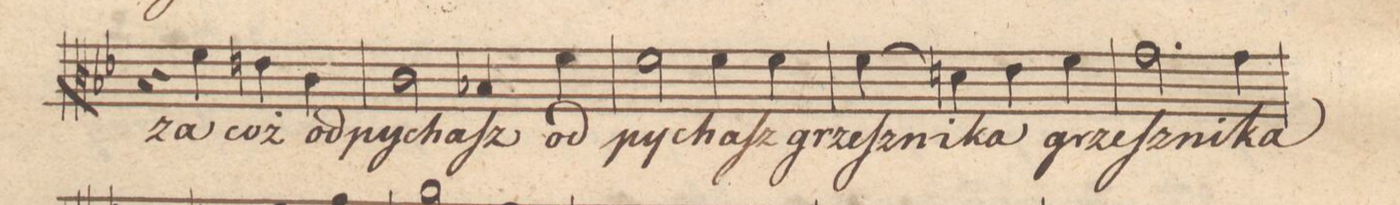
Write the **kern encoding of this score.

**kern	**text	**dynam
*I"Alto.	*	*
*clefC3	*	*
*k[b-e-]	*	*
*met(C.|)	*	*
*M2/2	*	*
4r	.	.
4f\	za	.
4en\	cóż	.
4c\	od-	.
=29	=29	=29
2c\	-py-	.
4B-X/	-chaſz	.
4f\	od-	.
=30	=30	=30
2f\	-py-	.
4f\	-chaſz	.
4f\	grze-	.
=31	=31	=31
(4f\	-ſzni-	.
4dn\)	.	.
4e-\	-ka	.
4f\	grze-	.
=32	=32	=32
2.g\	-ſzni-	.
4g\	-ka	.
=33	=33	=33
*-	*-	*-
